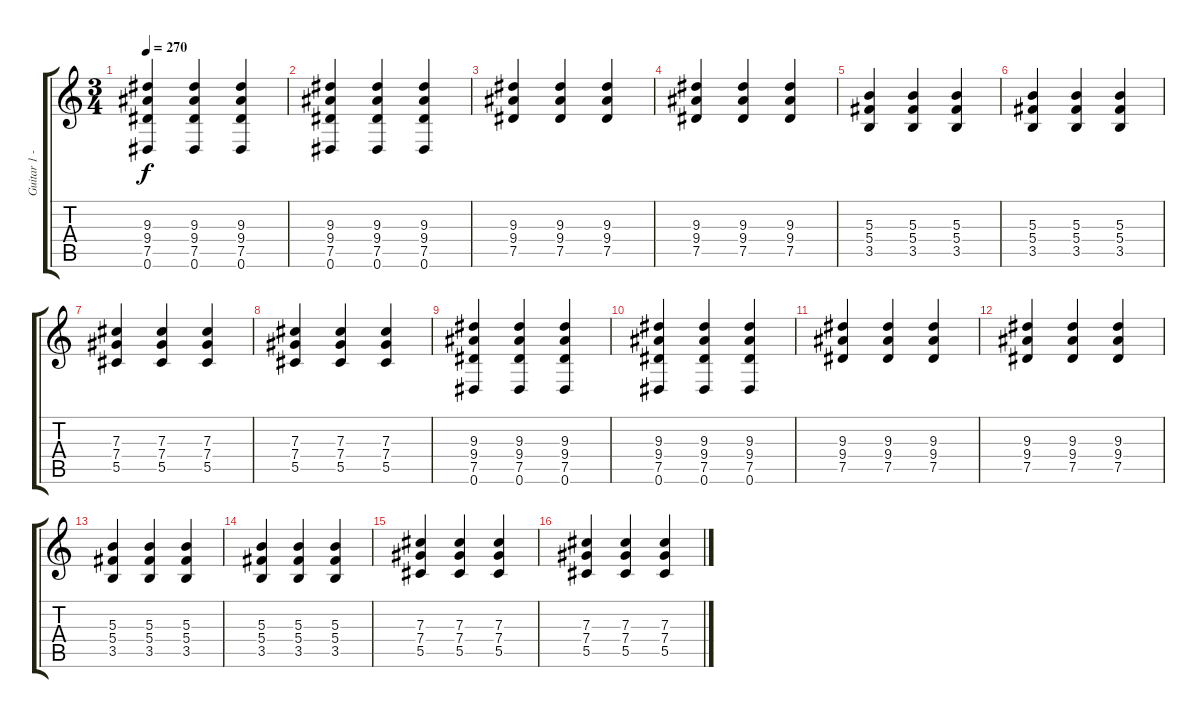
\track ("Guitar 1 - Jade" "Guitar 1 -") {instrument overdrivenguitar}
\staff {score tabs}
\tuning (Eb4 Bb3 Gb3 Db3 Ab2 Eb2) {hide}
\ts (3 4)
\tempo 270
\clef g2
\ks c
(9.3 9.4 7.5 0.6).4{dy f} (9.3 9.4 7.5 0.6).4 (9.3 9.4 7.5 0.6).4 |
(9.3 9.4 7.5 0.6).4 (9.3 9.4 7.5 0.6).4 (9.3 9.4 7.5 0.6).4 |
(9.3 9.4 7.5).4 (9.3 9.4 7.5).4 (9.3 9.4 7.5).4 |
(9.3 9.4 7.5).4 (9.3 9.4 7.5).4 (9.3 9.4 7.5).4 |
(5.3 5.4 3.5).4 (5.3 5.4 3.5).4 (5.3 5.4 3.5).4 |
(5.3 5.4 3.5).4 (5.3 5.4 3.5).4 (5.3 5.4 3.5).4 |
(7.3 7.4 5.5).4 (7.3 7.4 5.5).4 (7.3 7.4 5.5).4 |
(7.3 7.4 5.5).4 (7.3 7.4 5.5).4 (7.3 7.4 5.5).4 |
(9.3 9.4 7.5 0.6).4 (9.3 9.4 7.5 0.6).4 (9.3 9.4 7.5 0.6).4 |
(9.3 9.4 7.5 0.6).4 (9.3 9.4 7.5 0.6).4 (9.3 9.4 7.5 0.6).4 |
(9.3 9.4 7.5).4 (9.3 9.4 7.5).4 (9.3 9.4 7.5).4 |
(9.3 9.4 7.5).4 (9.3 9.4 7.5).4 (9.3 9.4 7.5).4 |
(5.3 5.4 3.5).4 (5.3 5.4 3.5).4 (5.3 5.4 3.5).4 |
(5.3 5.4 3.5).4 (5.3 5.4 3.5).4 (5.3 5.4 3.5).4 |
(7.3 7.4 5.5).4 (7.3 7.4 5.5).4 (7.3 7.4 5.5).4 |
(7.3 7.4 5.5).4 (7.3 7.4 5.5).4 (7.3 7.4 5.5).4
